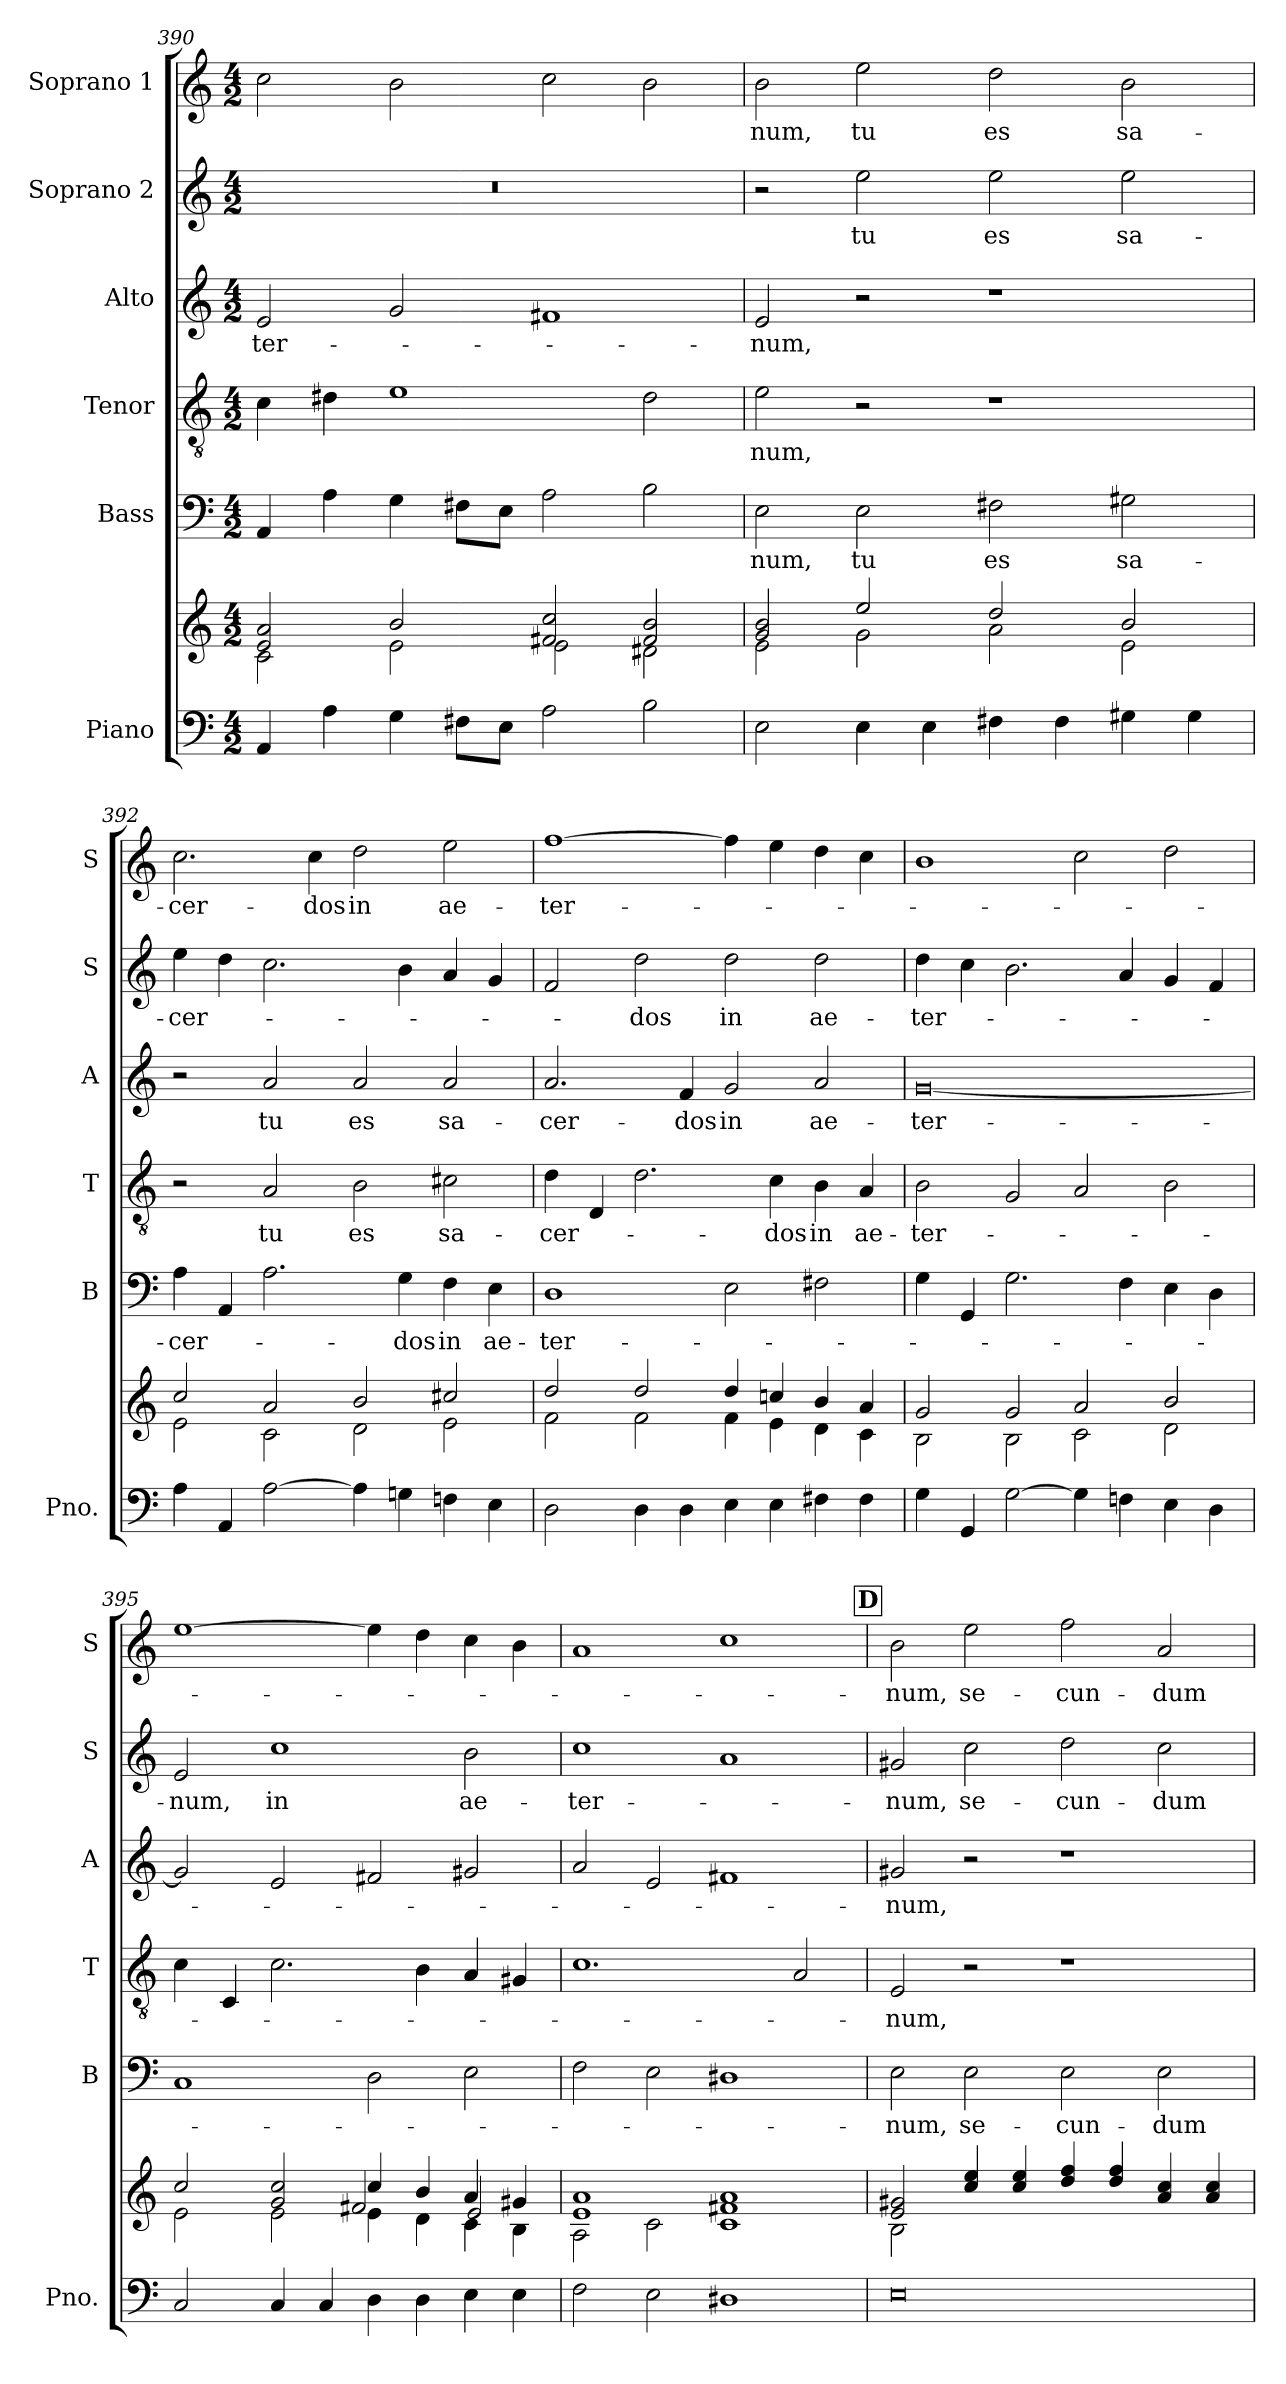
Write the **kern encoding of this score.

**kern	**kern	**kern	**text	**kern	**text	**kern	**text	**kern	**text	**kern	**text
*part6	*part6	*part5	*part5	*part4	*part4	*part3	*part3	*part2	*part2	*part1	*part1
*staff7	*staff6	*staff5	*staff5	*staff4	*staff4	*staff3	*staff3	*staff2	*staff2	*staff1	*staff1
*I"Piano	*	*I"Bass	*	*I"Tenor	*	*I"Alto	*	*I"Soprano 2	*	*I"Soprano 1	*
*I'Pno.	*	*I'B	*	*I'T	*	*I'A	*	*I'S	*	*I'S	*
*clefF4	*clefG2	*clefF4	*	*clefGv2	*	*clefG2	*	*clefG2	*	*clefG2	*
*k[]	*k[]	*k[]	*	*k[]	*	*k[]	*	*k[]	*	*k[]	*
*a:	*a:	*a:	*	*a:	*	*a:	*	*a:	*	*a:	*
*M4/2	*M4/2	*M4/2	*	*M4/2	*	*M4/2	*	*M4/2	*	*M4/2	*
=390	=390	=390	=390	=390	=390	=390	=390	=390	=390	=390	=390
*	*^	*	*	*	*	*	*	*	*	*	*
!	!	!	!	!	!	!	!	!LO:LY:b	!	!	!	!
4AA/	2e/ 2a/	2c\	4AA/	.	4c\	.	2e/	-ter-	0r	.	2cc\	.
4A\	.	.	4A\	.	4d#X\	.	.	.	.	.	.	.
4G\	2b/	2e\	4G\	.	1e	.	2g/	.	.	.	2b\	.
8F#X\L	.	.	8F#X\L	.	.	.	.	.	.	.	.	.
8E\J	.	.	8E\J	.	.	.	.	.	.	.	.	.
2A\	2f#X/ 2cc/	2e\	2A\	.	.	.	1f#X	.	.	.	2cc\	.
2B\	2f#/ 2b/	2d#X\	2B\	.	2d#\	.	.	.	.	.	2b\	.
=391	=391	=391	=391	=391	=391	=391	=391	=391	=391	=391	=391	=391
!	!	!	!	!LO:LY:b	!	!LO:LY:b	!	!LO:LY:b	!	!	!	!LO:LY:b
2E\	2g/ 2b/	2e\	2E\	-num,	2e\	-num,	2e/	-num,	2r	.	2b\	-num,
!	!	!	!	!LO:LY:b	!	!	!	!	!	!LO:LY:b	!	!LO:LY:b
4E\	2ee/	2g\	2E\	tu	2r	.	2r	.	2ee\	tu	2ee\	tu
4E\	.	.	.	.	.	.	.	.	.	.	.	.
!	!	!	!	!LO:LY:b	!	!	!	!	!	!LO:LY:b	!	!LO:LY:b
4F#X\	2dd/	2a\	2F#X\	es	1r	.	1r	.	2ee\	es	2dd\	es
4F#\	.	.	.	.	.	.	.	.	.	.	.	.
!	!	!	!	!LO:LY:b	!	!	!	!	!	!LO:LY:b	!	!LO:LY:b
4G#X\	2b/	2e\	2G#X\	sa-	.	.	.	.	2ee\	sa-	2b\	sa-
4G#\	.	.	.	.	.	.	.	.	.	.	.	.
!!LO:PB:g=z
=392	=392	=392	=392	=392	=392	=392	=392	=392	=392	=392	=392	=392
!	!	!	!	!LO:LY:b	!	!	!	!	!	!LO:LY:b	!	!LO:LY:b
4A\	2cc/	2e\	4A\	-cer-	2r	.	2r	.	4ee\	-cer-	2.cc\	-cer-
4AA/	.	.	4AA/	.	.	.	.	.	4dd\	.	.	.
!	!	!	!	!	!	!LO:LY:b	!	!LO:LY:b	!	!	!	!
[2A\	2a/	2c\	2.A\	.	2A/	tu	2a/	tu	2.cc\	.	.	.
!	!	!	!	!	!	!	!	!	!	!	!	!LO:LY:b
.	.	.	.	.	.	.	.	.	.	.	4cc\	-dos
!	!	!	!	!	!	!LO:LY:b	!	!LO:LY:b	!	!	!	!LO:LY:b
4A\]	2b/	2d\	.	.	2B\	es	2a/	es	.	.	2dd\	in
!	!	!	!	!LO:LY:b	!	!	!	!	!	!	!	!
4Gn\	.	.	4G\	-dos	.	.	.	.	4b\	.	.	.
!	!	!	!	!LO:LY:b	!	!LO:LY:b	!	!LO:LY:b	!	!	!	!LO:LY:b
4Fn\	2cc#X/	2e\	4F\	in	2c#X\	sa-	2a/	sa-	4a/	.	2ee\	ae-
!	!	!	!	!LO:LY:b	!	!	!	!	!	!	!	!
4E\	.	.	4E\	ae-	.	.	.	.	4g/	.	.	.
=393	=393	=393	=393	=393	=393	=393	=393	=393	=393	=393	=393	=393
!	!	!	!	!LO:LY:b	!	!LO:LY:b	!	!LO:LY:b	!	!	!	!LO:LY:b
2D\	2dd/	2f\	1D	-ter-	4d\	-cer-	2.a/	-cer-	2f/	.	[1ff	-ter-
.	.	.	.	.	4D/	.	.	.	.	.	.	.
!	!	!	!	!	!	!	!	!	!	!LO:LY:b	!	!
4D\	2dd/	2f\	.	.	2.d\	.	.	.	2dd\	-dos	.	.
!	!	!	!	!	!	!	!	!LO:LY:b	!	!	!	!
4D\	.	.	.	.	.	.	4f/	-dos	.	.	.	.
!	!	!	!	!	!	!	!	!LO:LY:b	!	!LO:LY:b	!	!
4E\	4dd/	4f\	2E\	.	.	.	2g/	in	2dd\	in	4ff\]	.
!	!	!	!	!	!	!LO:LY:b	!	!	!	!	!	!
4E\	4ccn/	4e\	.	.	4c\	-dos	.	.	.	.	4ee\	.
!	!	!	!	!	!	!LO:LY:b	!	!LO:LY:b	!	!LO:LY:b	!	!
4F#X\	4b/	4d\	2F#X\	.	4B\	in	2a/	ae-	2dd\	ae-	4dd\	.
!	!	!	!	!	!	!LO:LY:b	!	!	!	!	!	!
4F#\	4a/	4c\	.	.	4A/	ae-	.	.	.	.	4cc\	.
=394	=394	=394	=394	=394	=394	=394	=394	=394	=394	=394	=394	=394
!	!	!	!	!	!	!LO:LY:b	!	!LO:LY:b	!	!LO:LY:b	!	!
4G\	2g/	2B\	4G\	.	2B\	-ter-	[0g	-ter-	4dd\	-ter-	1b	.
4GG/	.	.	4GG/	.	.	.	.	.	4cc\	.	.	.
[2G\	2g/	2B\	2.G\	.	2G/	.	.	.	2.b\	.	.	.
4G\]	2a/	2c\	.	.	2A/	.	.	.	.	.	2cc\	.
4Fn\	.	.	4F\	.	.	.	.	.	4a/	.	.	.
4E\	2b/	2d\	4E\	.	2B\	.	.	.	4g/	.	2dd\	.
4D\	.	.	4D\	.	.	.	.	.	4f/	.	.	.
!!LO:LB:g=z
=395	=395	=395	=395	=395	=395	=395	=395	=395	=395	=395	=395	=395
*	*	*^	*	*	*	*	*	*	*	*	*	*
!	!	!	!	!	!	!	!	!	!	!	!LO:LY:b	!	!
2C/	2cc/	2e\	1ryy	1C	.	4c\	.	2g/]	.	2e/	-num,	[1ee	.
.	.	.	.	.	.	4C/	.	.	.	.	.	.	.
!	!	!	!	!	!	!	!	!	!	!	!LO:LY:b	!	!
4C/	2g/ 2cc/	2e\	.	.	.	2.c\	.	2e/	.	1cc	in	.	.
4C/	.	.	.	.	.	.	.	.	.	.	.	.	.
4D\	4cc/	4e\	2f#X/	2D\	.	.	.	2f#X/	.	.	.	4ee\]	.
4D\	4b/	4d\	.	.	.	4B\	.	.	.	.	.	4dd\	.
!	!	!	!	!	!	!	!	!	!	!	!LO:LY:b	!	!
4E\	4a/	4c\	2e/	2E\	.	4A/	.	2g#X/	.	2b\	ae-	4cc\	.
4E\	4g#X/	4B\	.	.	.	4G#X/	.	.	.	.	.	4b\	.
*	*	*v	*v	*	*	*	*	*	*	*	*	*	*
=396	=396	=396	=396	=396	=396	=396	=396	=396	=396	=396	=396	=396
!	!	!	!	!	!	!	!	!	!	!LO:LY:b	!	!
2F\	1e 1a	2A\	2F\	.	1.c	.	2a/	.	1cc	-ter-	1a	.
2E\	.	2c\	2E\	.	.	.	2e/	.	.	.	.	.
1D#X	1f#X 1a	1c	1D#X	.	.	.	1f#X	.	1a	.	1cc	.
.	.	.	.	.	2A/	.	.	.	.	.	.	.
!!LO:REH:place=s1:a:B:fs=14:t=D
=397	=397	=397	=397	=397	=397	=397	=397	=397	=397	=397	=397	=397
!	!	!	!	!LO:LY:b	!	!LO:LY:b	!	!LO:LY:b	!	!LO:LY:b	!	!LO:LY:b
0E	2e/ 2g#X/	2B\	2E\	-num,	2E/	-num,	2g#X/	-num,	2g#X/	-num,	2b\	-num,
!	!	!	!	!LO:LY:b	!	!	!	!	!	!LO:LY:b	!	!LO:LY:b
.	4cc/ 4ee/	2ryy	2E\	se-	2r	.	2r	.	2cc\	se-	2ee\	se-
.	4cc/ 4ee/	.	.	.	.	.	.	.	.	.	.	.
!	!	!	!	!LO:LY:b	!	!	!	!	!	!LO:LY:b	!	!LO:LY:b
.	4dd/ 4ff/	1ryy	2E\	-cun-	1r	.	1r	.	2dd\	-cun-	2ff\	-cun-
.	4dd/ 4ff/	.	.	.	.	.	.	.	.	.	.	.
!	!	!	!	!LO:LY:b	!	!	!	!	!	!LO:LY:b	!	!LO:LY:b
.	4a/ 4cc/	.	2E\	-dum	.	.	.	.	2cc\	-dum	2a/	-dum
.	4a/ 4cc/	.	.	.	.	.	.	.	.	.	.	.
*	*v	*v	*	*	*	*	*	*	*	*	*	*
=	=	=	=	=	=	=	=	=	=	=	=
*-	*-	*-	*-	*-	*-	*-	*-	*-	*-	*-	*-
